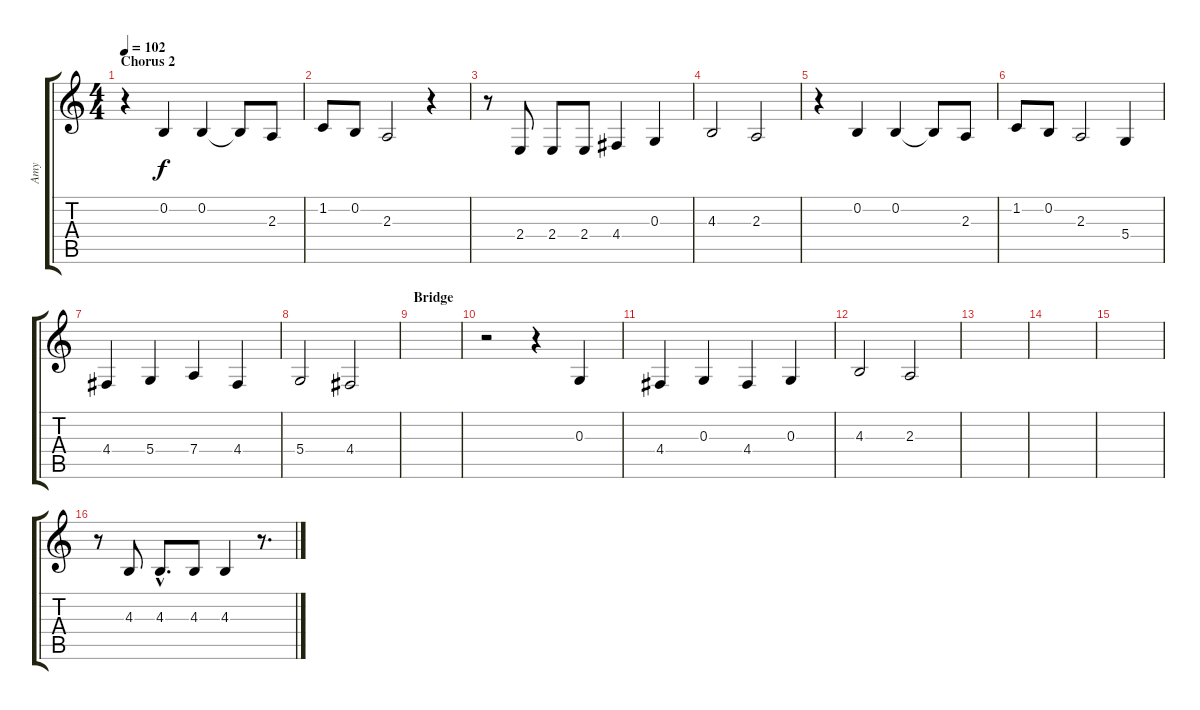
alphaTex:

\track ("Amy" "Amy") {instrument lead3calliope}
\staff {score tabs}
\tuning (E4 B3 G3 D3 A2 E2) {hide}
\ts (4 4)
\section ("" "Chorus 2")
\tempo 102
\clef g2
\ks c
r.4{dy f} 0.2.4 0.2.4 0.2{t}.8 2.3.8 |
1.2.8 0.2.8 2.3.2 r.4 |
r.8 2.4.8 2.4.8 2.4.8 4.4.4 0.3.4 |
4.3.2 2.3.2 |
r.4 0.2.4 0.2.4 0.2{t}.8 2.3.8 |
1.2.8 0.2.8 2.3.2 5.4.4 |
4.4.4 5.4.4 7.4.4 4.4.4 |
5.4.2 4.4.2 |
\section ("" "Bridge")
|
r.2 r.4 0.3.4 |
4.4.4 0.3.4 4.4.4 0.3.4 |
4.3.2 2.3.2 |
|
|
|
r.8 4.3.8 4.3{hac}.8{d} 4.3.8 4.3.4 r.8{d}
